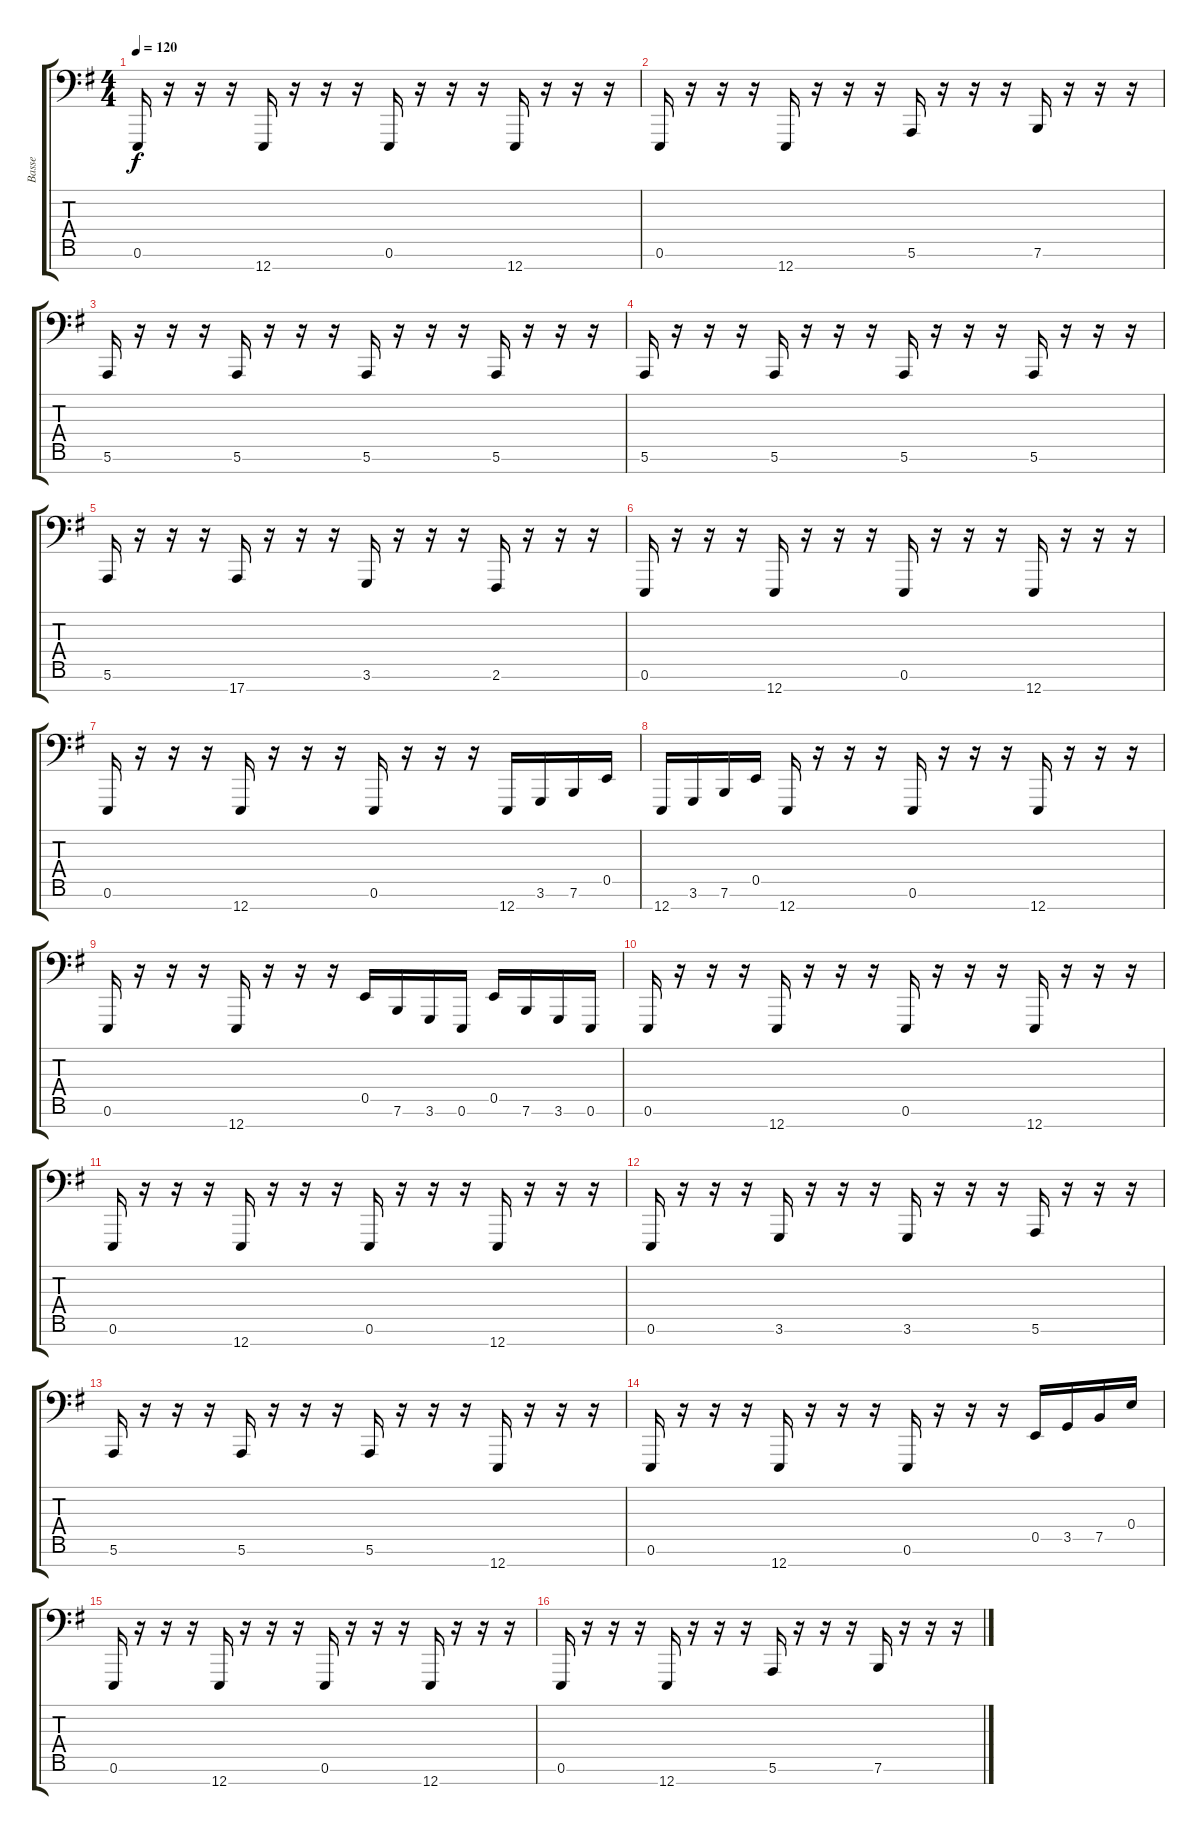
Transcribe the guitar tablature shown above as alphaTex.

\track ("Basse" "Basse") {instrument lead1square}
\staff {score tabs}
\tuning (E-1 E5 E4 E3 E2 E1 E0) {hide}
\ts (4 4)
\tempo 120
\clef f4
\ks g
0.6.16{dy f} r.16 r.16 r.16 12.7.16 r.16 r.16 r.16 0.6.16 r.16 r.16 r.16 12.7.16 r.16 r.16 r.16 |
0.6.16 r.16 r.16 r.16 12.7.16 r.16 r.16 r.16 5.6.16 r.16 r.16 r.16 7.6.16 r.16 r.16 r.16 |
5.6.16 r.16 r.16 r.16 5.6.16 r.16 r.16 r.16 5.6.16 r.16 r.16 r.16 5.6.16 r.16 r.16 r.16 |
5.6.16 r.16 r.16 r.16 5.6.16 r.16 r.16 r.16 5.6.16 r.16 r.16 r.16 5.6.16 r.16 r.16 r.16 |
5.6.16 r.16 r.16 r.16 17.7.16 r.16 r.16 r.16 3.6.16 r.16 r.16 r.16 2.6.16 r.16 r.16 r.16 |
0.6.16 r.16 r.16 r.16 12.7.16 r.16 r.16 r.16 0.6.16 r.16 r.16 r.16 12.7.16 r.16 r.16 r.16 |
0.6.16 r.16 r.16 r.16 12.7.16 r.16 r.16 r.16 0.6.16 r.16 r.16 r.16 12.7.16 3.6.16 7.6.16 0.5.16 |
12.7.16 3.6.16 7.6.16 0.5.16 12.7.16 r.16 r.16 r.16 0.6.16 r.16 r.16 r.16 12.7.16 r.16 r.16 r.16 |
0.6.16 r.16 r.16 r.16 12.7.16 r.16 r.16 r.16 0.5.16 7.6.16 3.6.16 0.6.16 0.5.16 7.6.16 3.6.16 0.6.16 |
0.6.16 r.16 r.16 r.16 12.7.16 r.16 r.16 r.16 0.6.16 r.16 r.16 r.16 12.7.16 r.16 r.16 r.16 |
0.6.16 r.16 r.16 r.16 12.7.16 r.16 r.16 r.16 0.6.16 r.16 r.16 r.16 12.7.16 r.16 r.16 r.16 |
0.6.16 r.16 r.16 r.16 3.6.16 r.16 r.16 r.16 3.6.16 r.16 r.16 r.16 5.6.16 r.16 r.16 r.16 |
5.6.16 r.16 r.16 r.16 5.6.16 r.16 r.16 r.16 5.6.16 r.16 r.16 r.16 12.7.16 r.16 r.16 r.16 |
0.6.16 r.16 r.16 r.16 12.7.16 r.16 r.16 r.16 0.6.16 r.16 r.16 r.16 0.5.16 3.5.16 7.5.16 0.4.16 |
0.6.16 r.16 r.16 r.16 12.7.16 r.16 r.16 r.16 0.6.16 r.16 r.16 r.16 12.7.16 r.16 r.16 r.16 |
0.6.16 r.16 r.16 r.16 12.7.16 r.16 r.16 r.16 5.6.16 r.16 r.16 r.16 7.6.16 r.16 r.16 r.16
